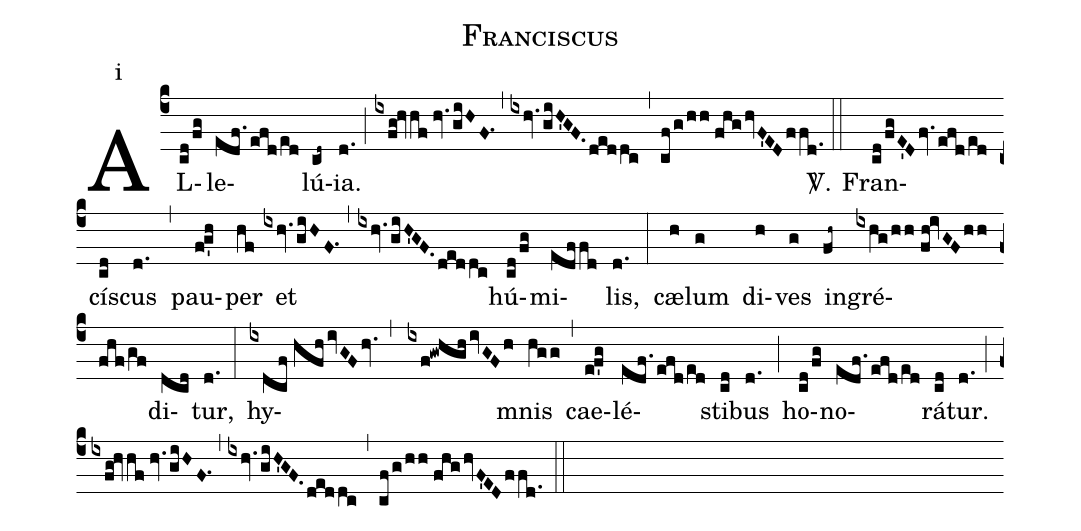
name:Franciscus;
mode:i;
%%
(c4) AL(cd/fg)le(edf./efd/ed)lú(cd~){ia}.(d.) (;) (ixfg!hvhf//hv.giHF.1) (,) (ixhv.giH'GF.deddc) (,) (cf/g/hh//fhghvF'EDffd.) <sp>V/</sp>.(::) Fran(cd/fgE'Dfv.efd/ed)cís(cd)cus(d.) (,) pau(f!g'h)per(hf) et(ixhv.giHF.1) (,) (ixhv.giH'GF.deddc) hú(cd/fg)mi(edffd)lis,(d.) (:) cæ(h)lum(g) di(h)ves(g) in(fh~)gré(ixhg/hh//fh!ivGFhh/fhf/gf)di(dcd)tur,(d.) (:) hy(ixdcf//hfhivGFhv.,ixf!gwhghivGFh)mnis(hgg) (,) cae(e!f'g)lé(edf./efd/ed)sti(cd)bus(d.) (;) ho(cd/fg)no(edf./efd/ed)rá(cd)tur.(d.) (;) (ixfg!hvhf//hv.giHF.1) (,) (ixhv.giH'GF.deddc) (,) (cf/g/hh//fhghvF'EDffd.) (::)
